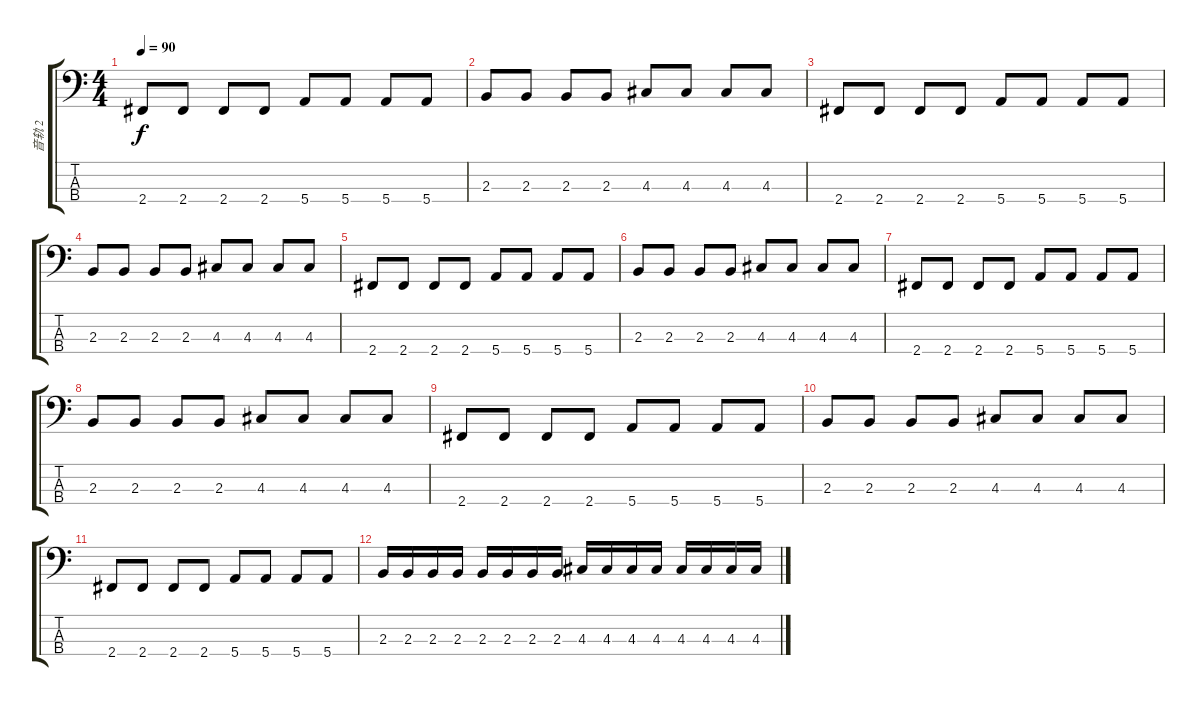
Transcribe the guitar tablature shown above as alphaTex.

\track ("音轨 2" "音轨 2") {instrument electricbasspick}
\staff {score tabs}
\tuning (G2 D2 A1 E1) {hide}
\ts (4 4)
\tempo 90
\clef f4
\ks c
2.4.8{dy f} 2.4.8 2.4.8 2.4.8 5.4.8 5.4.8 5.4.8 5.4.8 |
2.3.8 2.3.8 2.3.8 2.3.8 4.3.8 4.3.8 4.3.8 4.3.8 |
2.4.8 2.4.8 2.4.8 2.4.8 5.4.8 5.4.8 5.4.8 5.4.8 |
2.3.8 2.3.8 2.3.8 2.3.8 4.3.8 4.3.8 4.3.8 4.3.8 |
2.4.8 2.4.8 2.4.8 2.4.8 5.4.8 5.4.8 5.4.8 5.4.8 |
2.3.8 2.3.8 2.3.8 2.3.8 4.3.8 4.3.8 4.3.8 4.3.8 |
2.4.8 2.4.8 2.4.8 2.4.8 5.4.8 5.4.8 5.4.8 5.4.8 |
2.3.8 2.3.8 2.3.8 2.3.8 4.3.8 4.3.8 4.3.8 4.3.8 |
2.4.8 2.4.8 2.4.8 2.4.8 5.4.8 5.4.8 5.4.8 5.4.8 |
2.3.8 2.3.8 2.3.8 2.3.8 4.3.8 4.3.8 4.3.8 4.3.8 |
2.4.8 2.4.8 2.4.8 2.4.8 5.4.8 5.4.8 5.4.8 5.4.8 |
2.3.16 2.3.16 2.3.16 2.3.16 2.3.16 2.3.16 2.3.16 2.3.16 4.3.16 4.3.16 4.3.16 4.3.16 4.3.16 4.3.16 4.3.16 4.3.16
